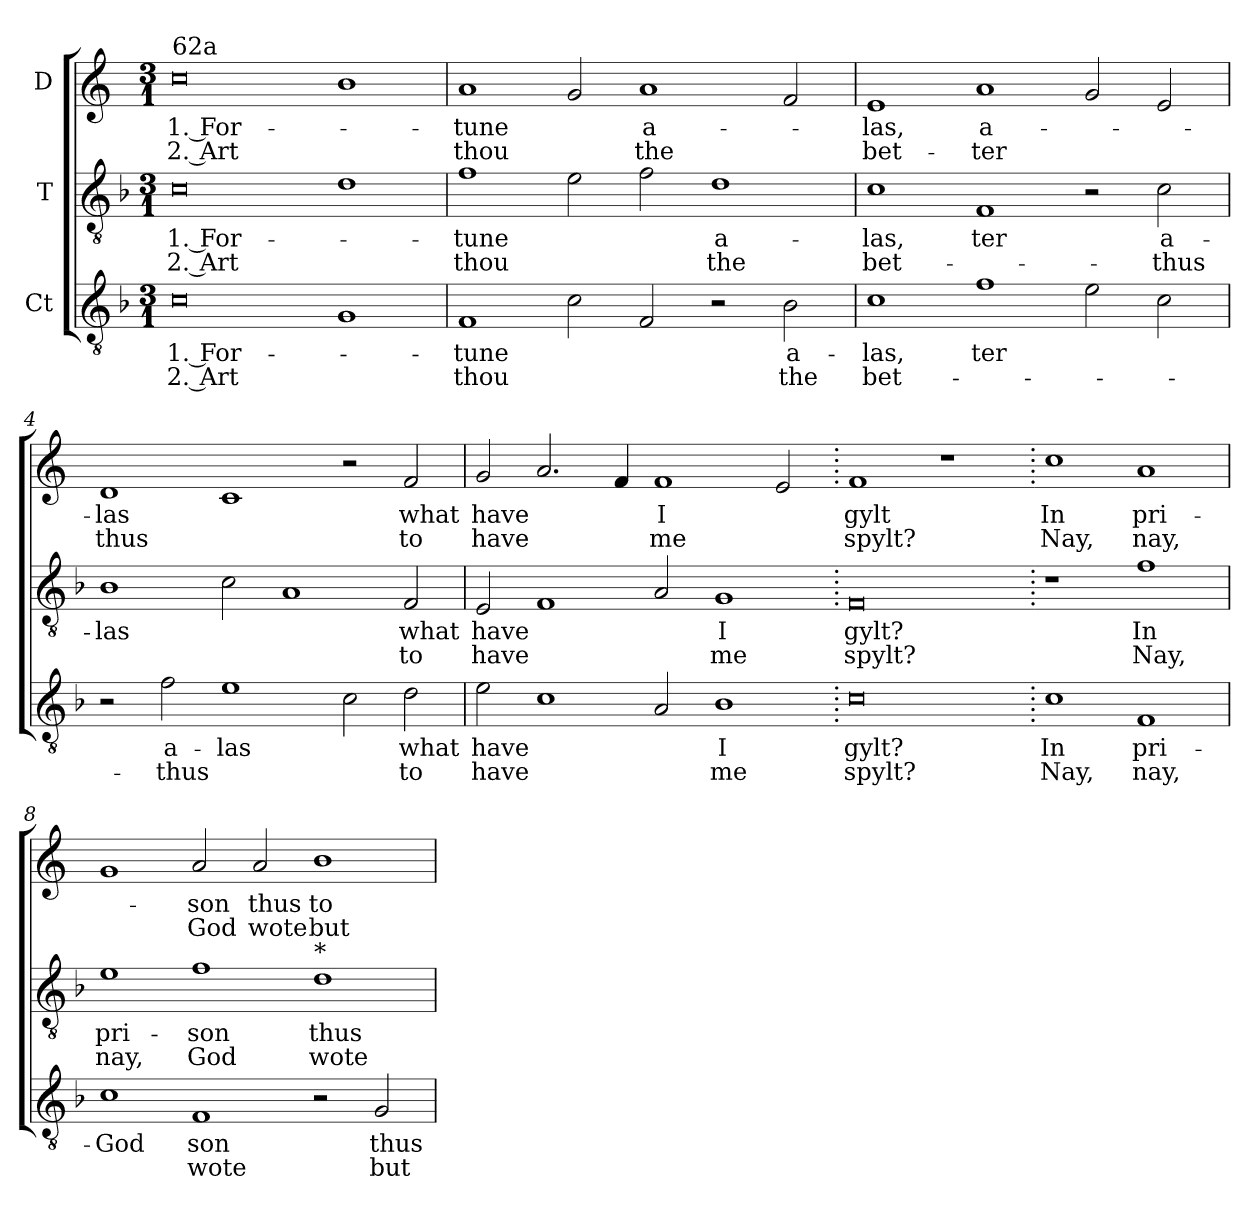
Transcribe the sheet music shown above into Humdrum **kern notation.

**kern	**text	**text	**kern	**text	**text	**kern	**text	**text
*part3	*part3	*part3	*part2	*part2	*part2	*part1	*part1	*part1
*staff3	*staff3	*staff3	*staff2	*staff2	*staff2	*staff1	*staff1	*staff1
*I"Ct	*	*	*I"T	*	*	*I"D	*	*
!!LO:PB:g=z
*clefGv2	*	*	*clefGv2	*	*	*clefG2	*	*
*ITrd7c12	*	*	*ITrd7c12	*	*	*	*	*
*k[b-]	*	*	*k[b-]	*	*	*k[]	*	*
*F:	*	*	*F:	*	*	*C:	*	*
*M3/1	*	*	*M3/1	*	*	*M3/1	*	*
=1	=1	=1	=1	=1	=1	=1	=1	=1
!	!LO:LY:b:color=#000000	!LO:LY:b:color=#000000	!	!	!	!	!	!
!	!	!	!	!LO:LY:b:color=#000000	!LO:LY:b:color=#000000	!	!	!
!	!	!	!	!	!	!LO:TX:a:t=62a	!	!
!	!	!	!	!	!	!	!LO:LY:b:color=#000000	!LO:LY:b:color=#000000
0Ci\	1. For-	2. Art	0Ci\	1. For-	2. Art	0cci\	1. For-	2. Art
1GGi/	.	.	1Di\	.	.	1bi/	.	.
=2	=2	=2	=2	=2	=2	=2	=2	=2
!	!LO:LY:b:color=#000000	!LO:LY:b:color=#000000	!	!	!	!	!	!
!	!	!	!	!LO:LY:b:color=#000000	!LO:LY:b:color=#000000	!	!	!
!	!	!	!	!	!	!	!LO:LY:b:color=#000000	!LO:LY:b:color=#000000
1FFi/	-tune	thou	1Fi\	-tune	thou	1ai/	-tune	thou
2Ci\	.	.	2Ei\	.	.	2gi/	.	.
!	!	!	!	!	!	!	!LO:LY:b:color=#000000	!LO:LY:b:color=#000000
2FFi/	.	.	2Fi\	.	.	1ai/	a-	the
!	!	!	!	!LO:LY:b:color=#000000	!LO:LY:b:color=#000000	!	!	!
2r	.	.	1Di\	a-	the	.	.	.
!	!LO:LY:b:color=#000000	!LO:LY:b:color=#000000	!	!	!	!	!	!
2BB-i\	a-	the	.	.	.	2fi/	.	.
=3	=3	=3	=3	=3	=3	=3	=3	=3
!	!LO:LY:b:color=#000000	!LO:LY:b:color=#000000	!	!	!	!	!	!
!	!	!	!	!LO:LY:b:color=#000000	!LO:LY:b:color=#000000	!	!	!
!	!	!	!	!	!	!	!LO:LY:b:color=#000000	!LO:LY:b:color=#000000
1Ci\	-las,	bet-	1Ci\	-las,	bet-	1ei/	-las,	bet-
!	!LO:LY:b:color=#000000	!	!	!	!	!	!	!
!	!	!	!	!LO:LY:b:color=#000000	!	!	!	!
!	!	!	!	!	!	!	!LO:LY:b:color=#000000	!LO:LY:b:color=#000000
1Fi\	-ter	.	1FFi/	-ter	.	1ai/	a-	-ter
2Ei\	.	.	2r	.	.	2gi/	.	.
!	!	!	!	!LO:LY:b:color=#000000	!LO:LY:b:color=#000000	!	!	!
2Ci\	.	.	2Ci\	a-	thus	2ei/	.	.
=4	=4	=4	=4	=4	=4	=4	=4	=4
!	!	!	!	!LO:LY:b:color=#000000	!	!	!	!
!	!	!	!	!	!	!	!LO:LY:b:color=#000000	!LO:LY:b:color=#000000
2r	.	.	1BB-i/	-las	.	1di/	-las	thus
!	!LO:LY:b:color=#000000	!LO:LY:b:color=#000000	!	!	!	!	!	!
2Fi\	a-	thus	.	.	.	.	.	.
!	!LO:LY:b:color=#000000	!	!	!	!	!	!	!
1Ei\	-las	.	2Ci\	.	.	1ci/	.	.
.	.	.	1AAi/	.	.	.	.	.
2Ci\	.	.	.	.	.	2r	.	.
!	!LO:LY:b:color=#000000	!LO:LY:b:color=#000000	!	!	!	!	!	!
!	!	!	!	!LO:LY:b:color=#000000	!LO:LY:b:color=#000000	!	!	!
!	!	!	!	!	!	!	!LO:LY:b:color=#000000	!LO:LY:b:color=#000000
2Di\	what	to	2FFi/	what	to	2fi/	what	to
!!LO:LB:g=z
=5	=5	=5	=5	=5	=5	=5	=5	=5
!	!LO:LY:b:color=#000000	!LO:LY:b:color=#000000	!	!	!	!	!	!
!	!	!	!	!LO:LY:b:color=#000000	!LO:LY:b:color=#000000	!	!	!
!	!	!	!	!	!	!	!LO:LY:b:color=#000000	!LO:LY:b:color=#000000
2Ei\	have	have	2EEi/	have	have	2gi/	have	have
1Ci\	.	.	1FFi/	.	.	2.ai/	.	.
.	.	.	.	.	.	4fi/	.	.
!	!	!	!	!	!	!	!LO:LY:b:color=#000000	!LO:LY:b:color=#000000
2AAi/	.	.	2AAi/	.	.	1fi/	I	me
!	!LO:LY:b:color=#000000	!LO:LY:b:color=#000000	!	!	!	!	!	!
!	!	!	!	!LO:LY:b:color=#000000	!LO:LY:b:color=#000000	!	!	!
1BB-i/	I	me	1GGi/	I	me	.	.	.
.	.	.	.	.	.	2ei/	.	.
=6.	=6.	=6.	=6.	=6.	=6.	=6.	=6.	=6.
!	!LO:LY:b:color=#000000	!LO:LY:b:color=#000000	!	!	!	!	!	!
!	!	!	!	!LO:LY:b:color=#000000	!LO:LY:b:color=#000000	!	!	!
!	!	!	!	!	!	!	!LO:LY:b:color=#000000	!LO:LY:b:color=#000000
0Ci\	gylt?	spylt?	0FFi/	gylt?	spylt?	1fi/	gylt	spylt?
.	.	.	.	.	.	1r	.	.
=7.	=7.	=7.	=7.	=7.	=7.	=7.	=7.	=7.
!	!LO:LY:b:color=#000000	!LO:LY:b:color=#000000	!	!	!	!	!	!
!	!	!	!	!	!	!	!LO:LY:b:color=#000000	!LO:LY:b:color=#000000
1Ci\	In	Nay,	1r	.	.	1cci\	In	Nay,
!	!LO:LY:b:color=#000000	!LO:LY:b:color=#000000	!	!	!	!	!	!
!	!	!	!	!LO:LY:b:color=#000000	!LO:LY:b:color=#000000	!	!	!
!	!	!	!	!	!	!	!LO:LY:b:color=#000000	!LO:LY:b:color=#000000
1FFi/	pri-	nay,	1Fi\	In	Nay,	1ai/	pri-	nay,
=8	=8	=8	=8	=8	=8	=8	=8	=8
!	!LO:LY:b:color=#000000	!	!	!	!	!	!	!
!	!	!	!	!LO:LY:b:color=#000000	!LO:LY:b:color=#000000	!	!	!
1Ci\	God	.	1Ei\	pri-	nay,	1gi/	.	.
!	!LO:LY:b:color=#000000	!LO:LY:b:color=#000000	!	!	!	!	!	!
!	!	!	!	!LO:LY:b:color=#000000	!LO:LY:b:color=#000000	!	!	!
!	!	!	!	!	!	!	!LO:LY:b:color=#000000	!LO:LY:b:color=#000000
1FFi/	-son	wote	1Fi\	-son	God	2ai/	-son	God
!	!	!	!	!	!	!	!LO:LY:b:color=#000000	!LO:LY:b:color=#000000
.	.	.	.	.	.	2ai/	thus	wote
!	!	!	!	!LO:LY:b:color=#000000	!LO:LY:b:color=#000000	!	!	!
!	!	!	!LO:TX:t=*	!	!	!	!	!
!	!	!	!	!	!	!	!LO:LY:b:color=#000000	!LO:LY:b:color=#000000
2r	.	.	1Di\	thus	wote	1bi/	to	but
!	!LO:LY:b:color=#000000	!LO:LY:b:color=#000000	!	!	!	!	!	!
2GGi/	thus	but	.	.	.	.	.	.
=	=	=	=	=	=	=	=	=
*-	*-	*-	*-	*-	*-	*-	*-	*-
